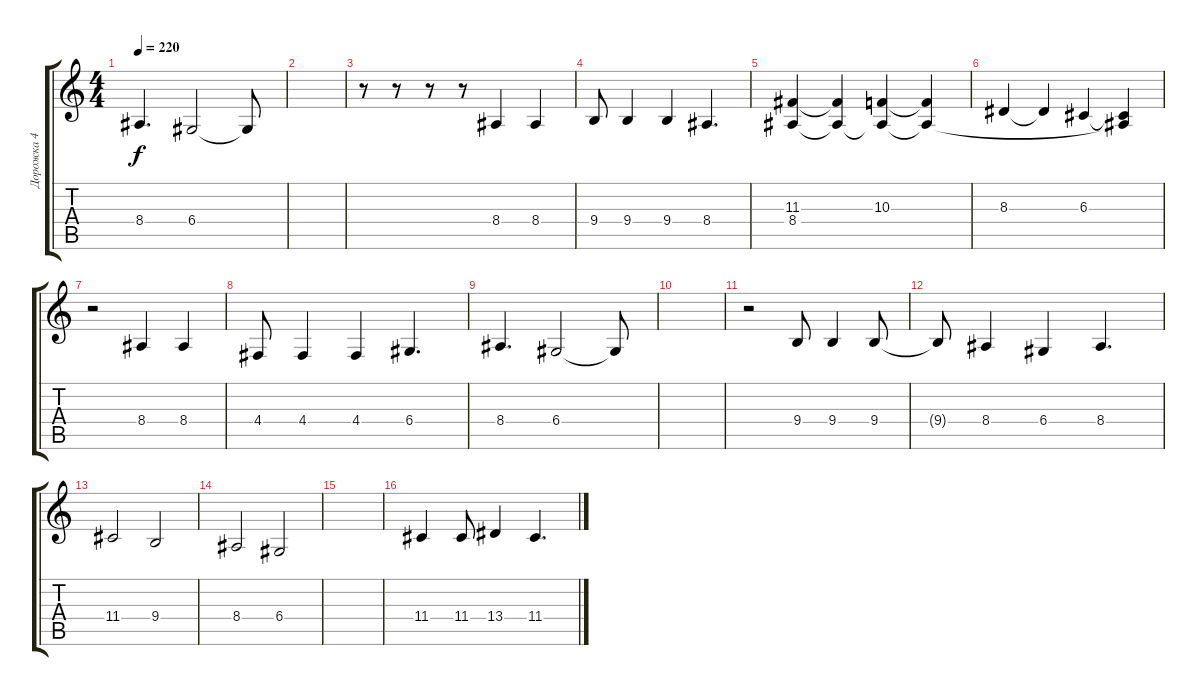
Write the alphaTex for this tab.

\track ("Дорожка 4" "Дорожка 4") {instrument lead8bassandlead}
\staff {score tabs}
\tuning (E4 B3 G3 D3 A2 E2) {hide}
\ts (4 4)
\tempo 220
\clef g2
\ks c
8.4.4{d dy f} 6.4.2 6.4{t}.8 |
|
r.8 r.8 r.8 r.8 8.4.4 8.4.4 |
9.4.8 9.4.4 9.4.4 8.4.4{d} |
(11.3 8.4).4 (11.3{t} 8.4{t}).4 (10.3 8.4{t}).4 (10.3{t} 8.4{t}).4 |
8.3.4 8.3{t}.4 6.3.4 (6.3{t} 8.4{t}).4 |
r.2 8.4.4 8.4.4 |
4.4.8 4.4.4 4.4.4 6.4.4{d} |
8.4.4{d} 6.4.2 6.4{t}.8 |
|
r.2 9.4.8 9.4.4 9.4.8 |
9.4{t}.8 8.4.4 6.4.4 8.4.4{d} |
11.4.2 9.4.2 |
8.4.2 6.4.2 |
|
11.4.4 11.4.8 13.4.4 11.4.4{d}
